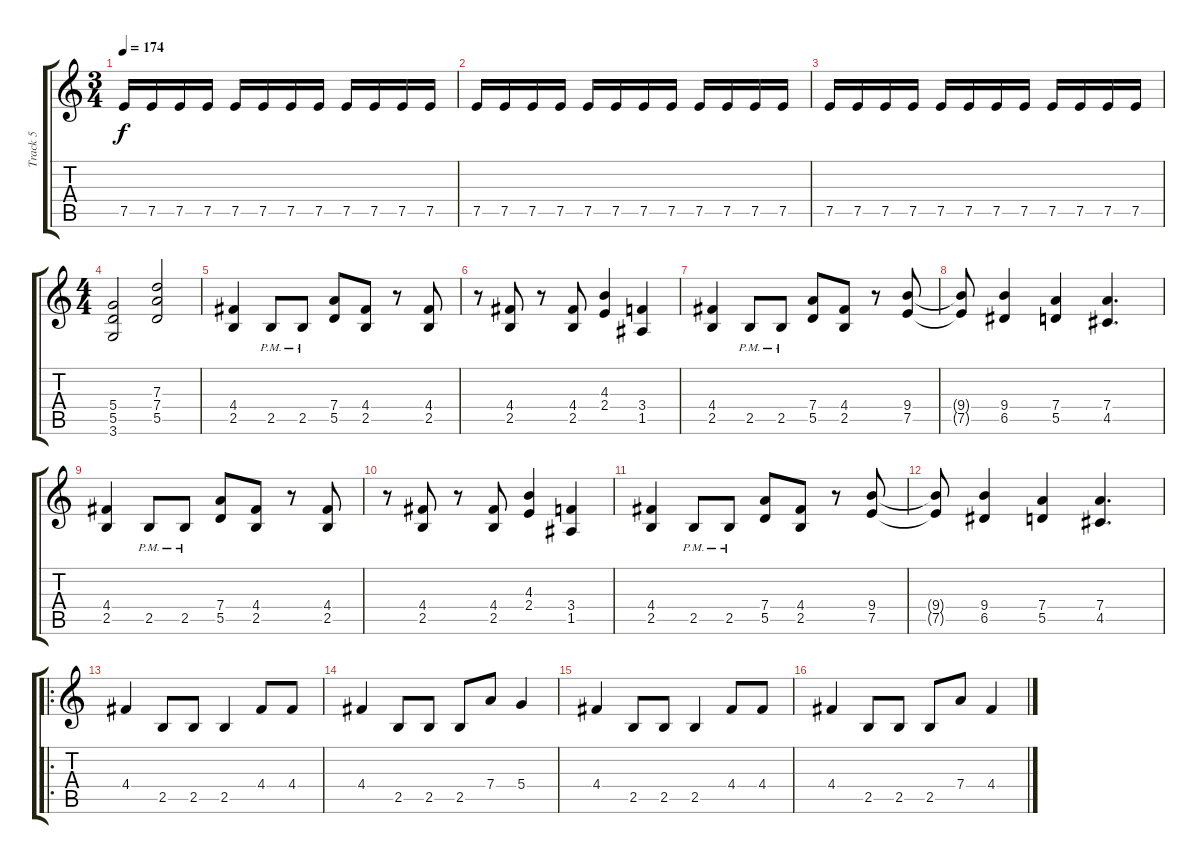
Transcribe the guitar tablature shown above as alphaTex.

\track ("Track 5" "Track 5") {instrument distortionguitar}
\staff {score tabs}
\tuning (E4 B3 G3 D3 A2 E2) {hide}
\ts (3 4)
\tempo 174
\clef g2
\ks c
7.5.16{dy f} 7.5.16 7.5.16 7.5.16 7.5.16 7.5.16 7.5.16 7.5.16 7.5.16 7.5.16 7.5.16 7.5.16 |
7.5.16 7.5.16 7.5.16 7.5.16 7.5.16 7.5.16 7.5.16 7.5.16 7.5.16 7.5.16 7.5.16 7.5.16 |
7.5.16 7.5.16 7.5.16 7.5.16 7.5.16 7.5.16 7.5.16 7.5.16 7.5.16 7.5.16 7.5.16 7.5.16 |
\ts (4 4)
(5.4 5.5 3.6).2 (7.3 7.4 5.5).2 |
(4.4 2.5).4 2.5{pm}.8 2.5{pm}.8 (7.4 5.5).8 (4.4 2.5).8 r.8 (4.4 2.5).8 |
r.8 (4.4 2.5).8 r.8 (4.4 2.5).8 (4.3 2.4).4 (3.4 1.5).4 |
(4.4 2.5).4 2.5{pm}.8 2.5{pm}.8 (7.4 5.5).8 (4.4 2.5).8 r.8 (9.4 7.5).8 |
(9.4{t} 7.5{t}).8 (9.4 6.5).4 (7.4 5.5).4 (7.4 4.5).4{d} |
(4.4 2.5).4 2.5{pm}.8 2.5{pm}.8 (7.4 5.5).8 (4.4 2.5).8 r.8 (4.4 2.5).8 |
r.8 (4.4 2.5).8 r.8 (4.4 2.5).8 (4.3 2.4).4 (3.4 1.5).4 |
(4.4 2.5).4 2.5{pm}.8 2.5{pm}.8 (7.4 5.5).8 (4.4 2.5).8 r.8 (9.4 7.5).8 |
(9.4{t} 7.5{t}).8 (9.4 6.5).4 (7.4 5.5).4 (7.4 4.5).4{d} |
\ro
4.4.4 2.5.8 2.5.8 2.5.4 4.4.8 4.4.8 |
4.4.4 2.5.8 2.5.8 2.5.8 7.4.8 5.4.4 |
4.4.4 2.5.8 2.5.8 2.5.4 4.4.8 4.4.8 |
4.4.4 2.5.8 2.5.8 2.5.8 7.4.8 4.4.4
